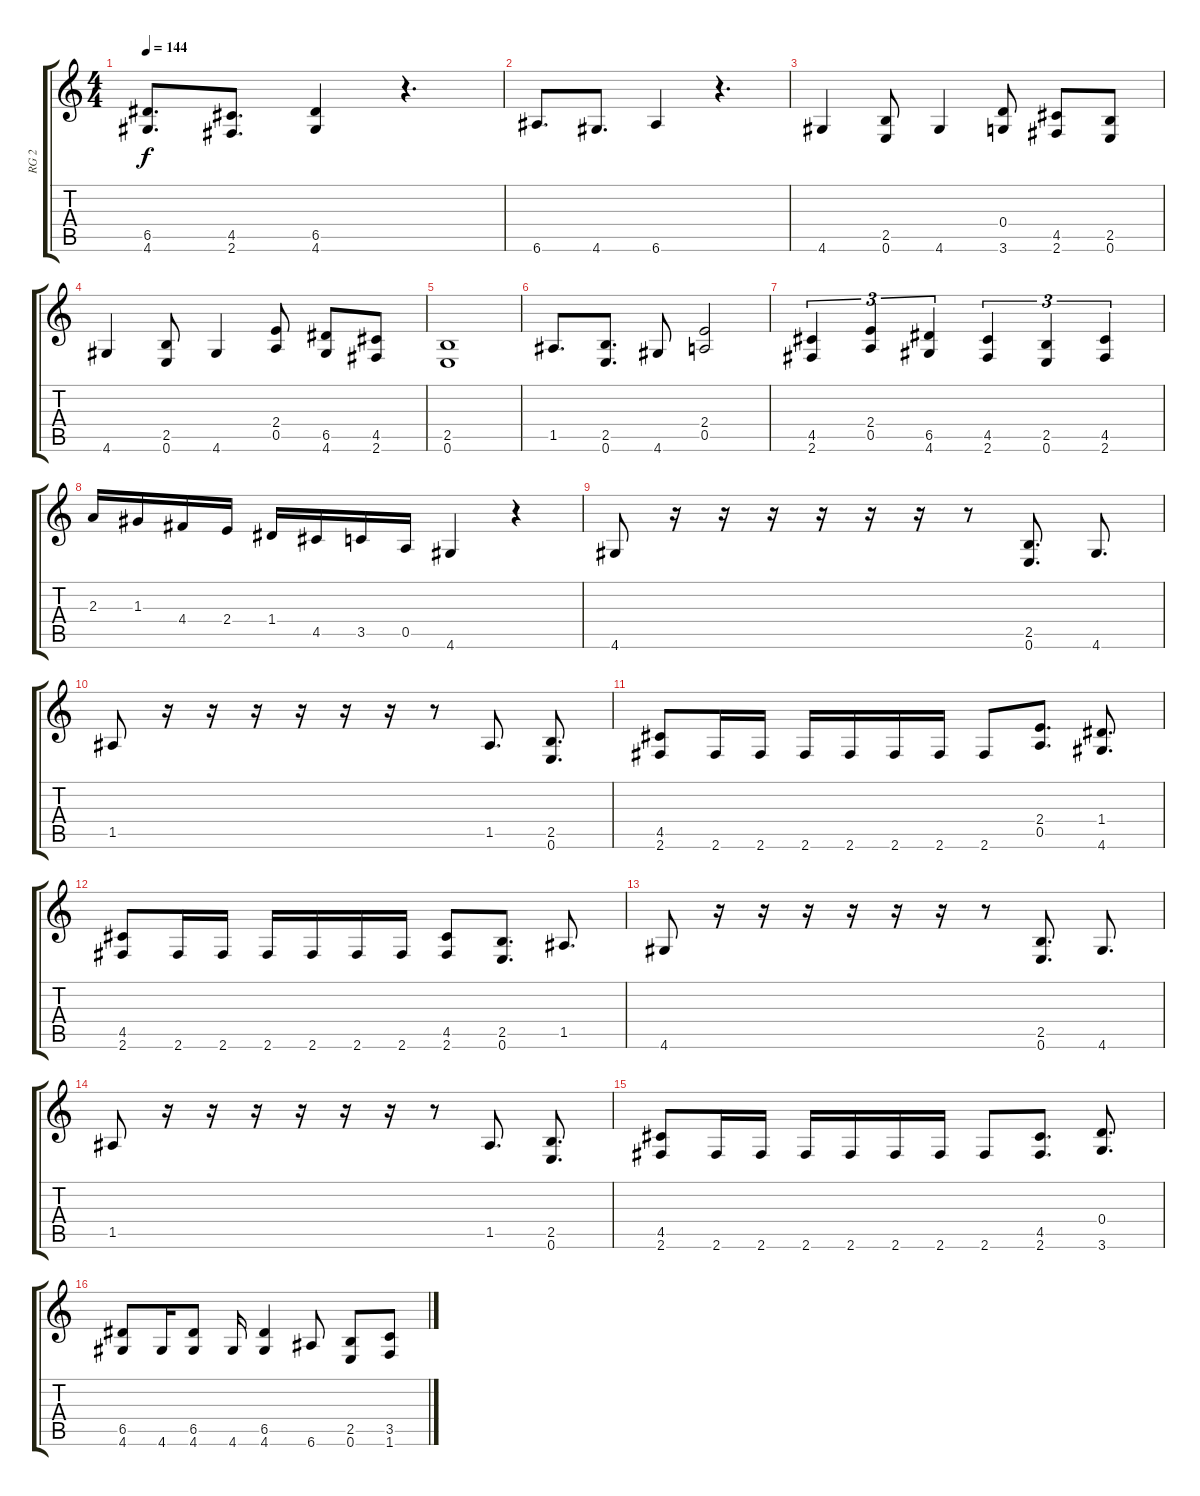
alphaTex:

\track ("RG 2" "RG 2") {instrument distortionguitar}
\staff {score tabs}
\tuning (E4 B3 G3 D3 A2 E2) {hide}
\ts (4 4)
\tempo 144
\clef g2
\ks c
(6.5 4.6).8{d dy f} (4.5 2.6).8{d} (6.5 4.6).4 r.4{d} |
6.6.8{d} 4.6.8{d} 6.6.4 r.4{d} |
4.6.4 (2.5 0.6).8 4.6.4 (0.4 3.6).8 (4.5 2.6).8 (2.5 0.6).8 |
4.6.4 (2.5 0.6).8 4.6.4 (2.4 0.5).8 (6.5 4.6).8 (4.5 2.6).8 |
(2.5 0.6).1 |
1.5.8{d} (2.5 0.6).8{d} 4.6.8 (2.4 0.5).2 |
(4.5 2.6).4{tu (3 2)} (2.4 0.5).4{tu (3 2)} (6.5 4.6).4{tu (3 2)} (4.5 2.6).4{tu (3 2)} (2.5 0.6).4{tu (3 2)} (4.5 2.6).4{tu (3 2)} |
2.3.16 1.3.16 4.4.16 2.4.16 1.4.16 4.5.16 3.5.16 0.5.16 4.6.4 r.4 |
4.6.8 r.16 r.16 r.16 r.16 r.16 r.16 r.8 (2.5 0.6).8{d} 4.6.8{d} |
1.5.8 r.16 r.16 r.16 r.16 r.16 r.16 r.8 1.5.8{d} (2.5 0.6).8{d} |
(4.5 2.6).8 2.6.16 2.6.16 2.6.16 2.6.16 2.6.16 2.6.16 2.6.8 (2.4 0.5).8{d} (1.4 4.6).8{d} |
(4.5 2.6).8 2.6.16 2.6.16 2.6.16 2.6.16 2.6.16 2.6.16 (4.5 2.6).8 (2.5 0.6).8{d} 1.5.8{d} |
4.6.8 r.16 r.16 r.16 r.16 r.16 r.16 r.8 (2.5 0.6).8{d} 4.6.8{d} |
1.5.8 r.16 r.16 r.16 r.16 r.16 r.16 r.8 1.5.8{d} (2.5 0.6).8{d} |
(4.5 2.6).8 2.6.16 2.6.16 2.6.16 2.6.16 2.6.16 2.6.16 2.6.8 (4.5 2.6).8{d} (0.4 3.6).8{d} |
(6.5 4.6).8 4.6.16 (6.5 4.6).8 4.6.16 (6.5 4.6).4 6.6.8 (2.5 0.6).8 (3.5 1.6).8
